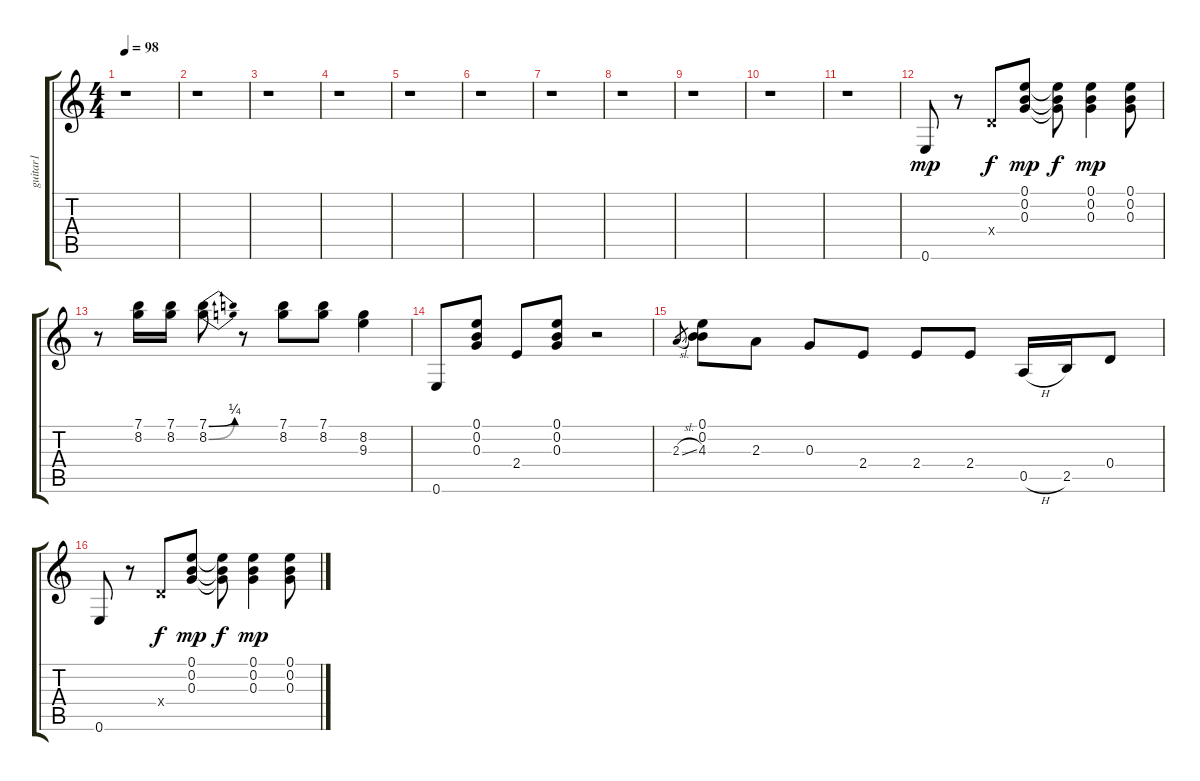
\track ("guitar1" "guitar1") {instrument electricguitarclean}
\staff {score tabs}
\tuning (E4 B3 G3 D3 A2 E2) {hide}
\ts (4 4)
\tempo 98
\clef g2
\ks c
r.1{dy mf} |
r.1 |
r.1 |
r.1 |
r.1 |
r.1 |
r.1 |
r.1 |
r.1 |
r.1 |
r.1 |
0.6.8{dy mp} r.8 0.4{x}.8{dy f} (0.1 0.2 0.3).8{dy mp} (0.1{t} 0.2{t} 0.3{t}).8{dy f} (0.1 0.2 0.3).4{dy mp} (0.1 0.2 0.3).8 |
r.8 (7.1 8.2).16 (7.1 8.2).16 (7.1{be (bend 0 0 60 1)} 8.2{be (bend 0 0 60 1)}).8 r.8 (7.1 8.2).8 (7.1 8.2).8 (8.2 9.3).4 |
0.6.8 (0.1 0.2 0.3).8 2.4.8 (0.1 0.2 0.3).8 r.2 |
2.3{sl}.8{gr} (0.1 0.2 4.3).8 2.3.8 0.3.8 2.4.8 2.4.8 2.4.8 0.5{h}.16 2.5.16 0.4.8 |
0.6.8 r.8 0.4{x}.8{dy f} (0.1 0.2 0.3).8{dy mp} (0.1{t} 0.2{t} 0.3{t}).8{dy f} (0.1 0.2 0.3).4{dy mp} (0.1 0.2 0.3).8
